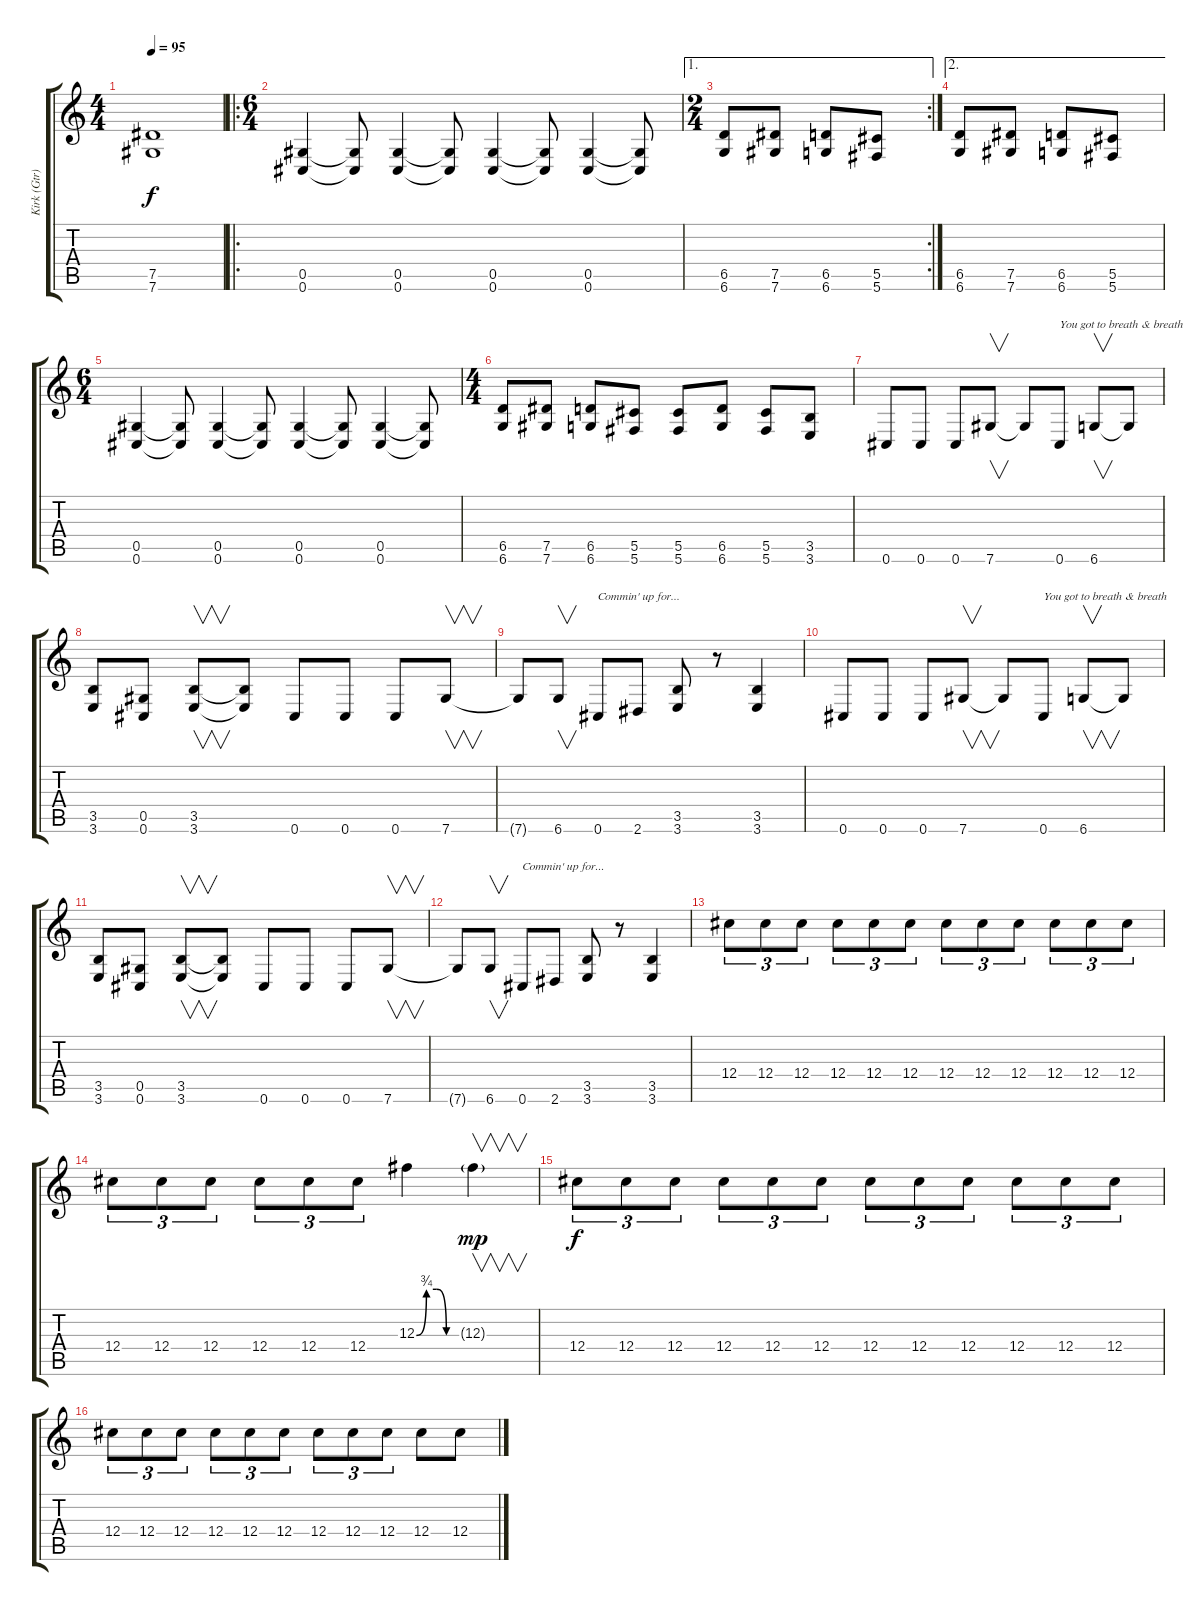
\track ("Kirk (Gtr)" "Kirk (Gtr)") {instrument distortionguitar}
\staff {score tabs}
\tuning (Eb4 Bb3 Gb3 Db3 Ab2 Db2) {hide}
\ts (4 4)
\tempo 95
\clef g2
\ks c
(7.5 7.6).1{dy f} |
\ro
\ts (6 4)
(0.5 0.6).4 (0.5{t} 0.6{t}).8 (0.5 0.6).4 (0.5{t} 0.6{t}).8 (0.5 0.6).4 (0.5{t} 0.6{t}).8 (0.5 0.6).4 (0.5{t} 0.6{t}).8 |
\ae 1
\rc 2
\ts (2 4)
(6.5 6.6).8 (7.5 7.6).8 (6.5 6.6).8 (5.5 5.6).8 |
\ae 2
(6.5 6.6).8 (7.5 7.6).8 (6.5 6.6).8 (5.5 5.6).8 |
\ts (6 4)
(0.5 0.6).4 (0.5{t} 0.6{t}).8 (0.5 0.6).4 (0.5{t} 0.6{t}).8 (0.5 0.6).4 (0.5{t} 0.6{t}).8 (0.5 0.6).4 (0.5{t} 0.6{t}).8 |
\ts (4 4)
(6.5 6.6).8 (7.5 7.6).8 (6.5 6.6).8 (5.5 5.6).8 (5.5 5.6).8 (6.5 6.6).8 (5.5 5.6).8 (3.5 3.6).8 |
0.6.8 0.6.8 0.6.8 7.6.8{v} 7.6{t}.8 0.6.8{txt "You got to breath & breath"} 6.6.8{v} 6.6{t}.8 |
(3.5 3.6).8 (0.5 0.6).8 (3.5 3.6).8{v} (3.5{t} 3.6{t}).8 0.6.8 0.6.8 0.6.8 7.6.8{v} |
7.6{t}.8 6.6.8{v} 0.6.8{txt "Commin' up for..."} 2.6.8 (3.5 3.6).8 r.8 (3.5 3.6).4 |
0.6.8 0.6.8 0.6.8 7.6.8{v} 7.6{t}.8 0.6.8{txt "You got to breath & breath"} 6.6.8{v} 6.6{t}.8 |
(3.5 3.6).8 (0.5 0.6).8 (3.5 3.6).8{v} (3.5{t} 3.6{t}).8 0.6.8 0.6.8 0.6.8 7.6.8{v} |
7.6{t}.8 6.6.8{v} 0.6.8{txt "Commin' up for..."} 2.6.8 (3.5 3.6).8 r.8 (3.5 3.6).4 |
12.4.8{tu (3 2)} 12.4.8{tu (3 2)} 12.4.8{tu (3 2)} 12.4.8{tu (3 2)} 12.4.8{tu (3 2)} 12.4.8{tu (3 2)} 12.4.8{tu (3 2)} 12.4.8{tu (3 2)} 12.4.8{tu (3 2)} 12.4.8{tu (3 2)} 12.4.8{tu (3 2)} 12.4.8{tu (3 2)} |
12.4.8{tu (3 2)} 12.4.8{tu (3 2)} 12.4.8{tu (3 2)} 12.4.8{tu (3 2)} 12.4.8{tu (3 2)} 12.4.8{tu (3 2)} 12.3{be (custom 0 0 15 3 30 3 45 0 60 0)}.4 12.3{g}.4{v dy mp} |
12.4.8{tu (3 2) dy f} 12.4.8{tu (3 2)} 12.4.8{tu (3 2)} 12.4.8{tu (3 2)} 12.4.8{tu (3 2)} 12.4.8{tu (3 2)} 12.4.8{tu (3 2)} 12.4.8{tu (3 2)} 12.4.8{tu (3 2)} 12.4.8{tu (3 2)} 12.4.8{tu (3 2)} 12.4.8{tu (3 2)} |
12.4.8{tu (3 2) volume 11} 12.4.8{tu (3 2)} 12.4.8{tu (3 2)} 12.4.8{tu (3 2)} 12.4.8{tu (3 2)} 12.4.8{tu (3 2)} 12.4.8{tu (3 2)} 12.4.8{tu (3 2)} 12.4.8{tu (3 2)} 12.4.8 12.4.8
